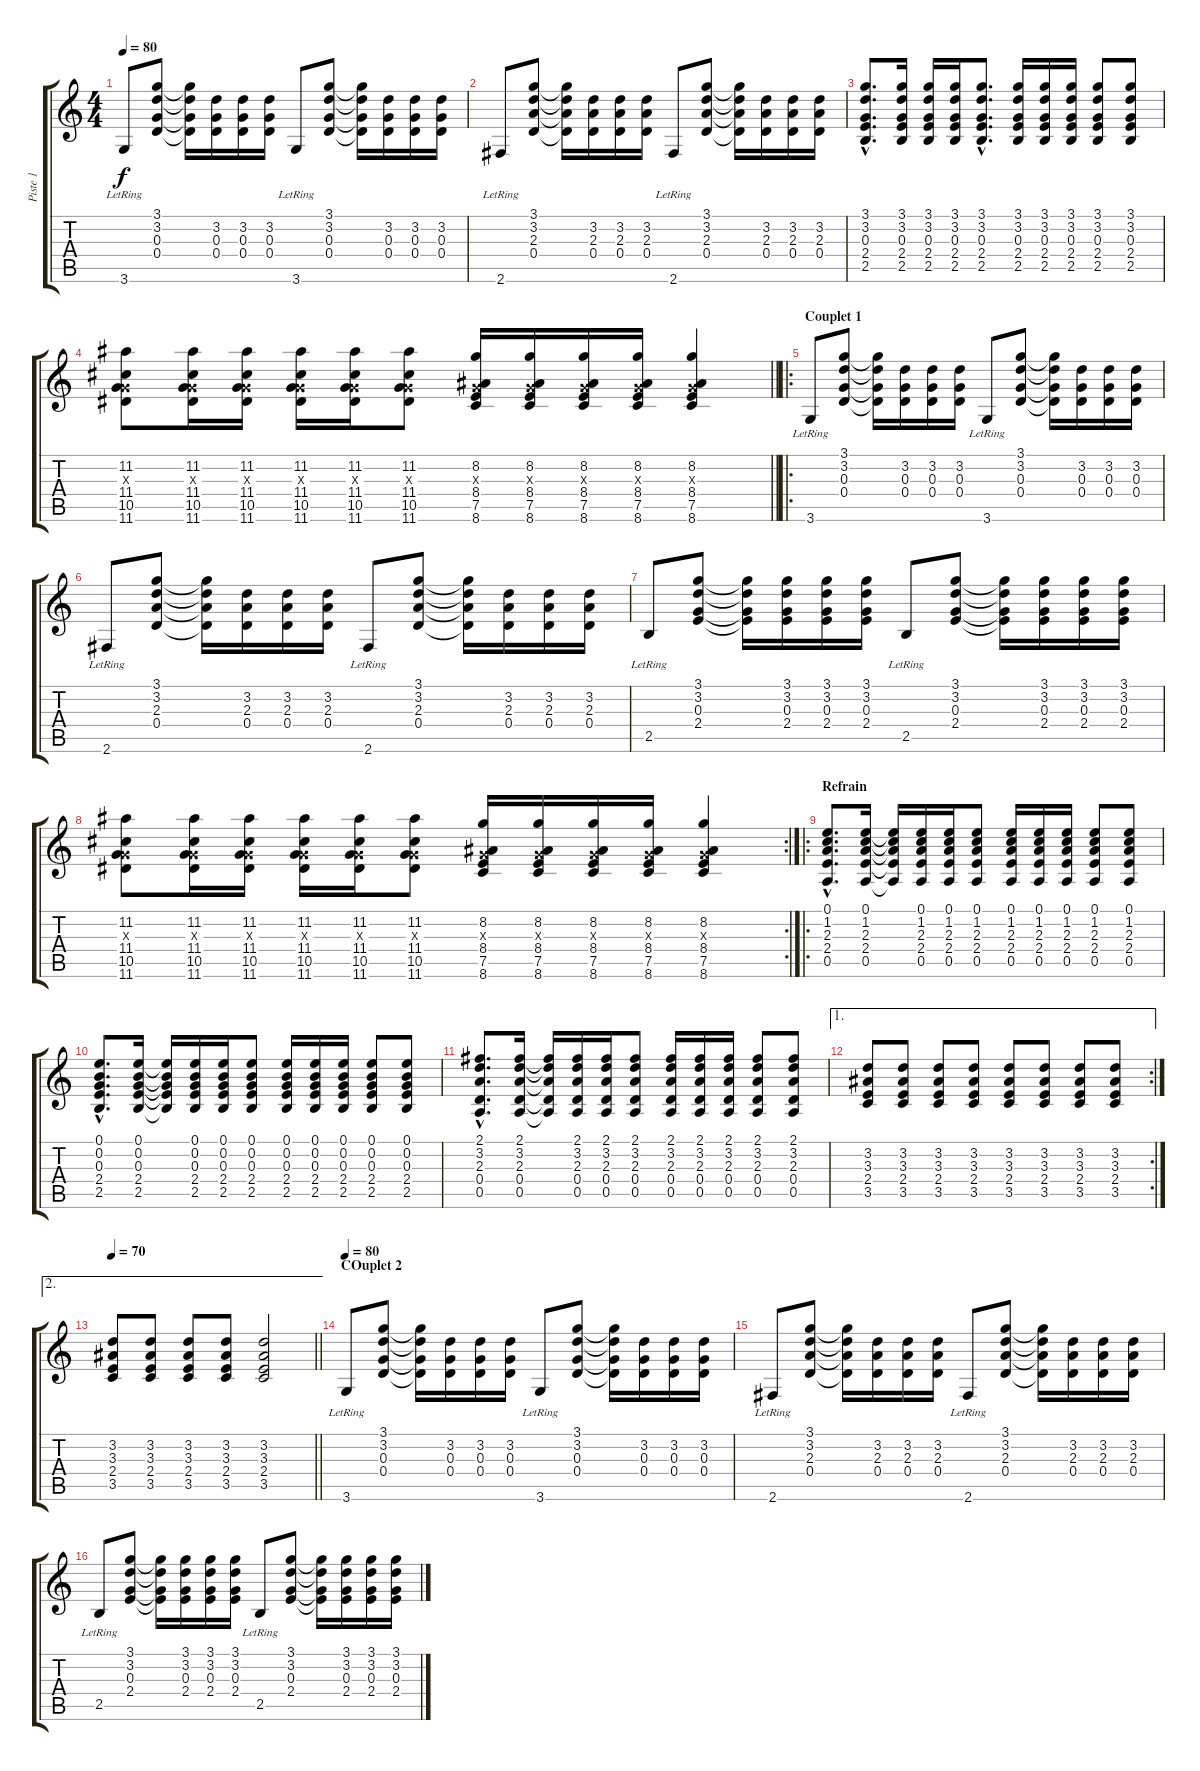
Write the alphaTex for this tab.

\track ("Piste 1" "Piste 1") {instrument acousticguitarnylon}
\staff {score tabs}
\tuning (E4 B3 G3 D3 A2 E2) {hide}
\ts (4 4)
\tempo 80
\clef g2
\ks c
3.6{lr}.8{dy f instrument acousticguitarnylon} (3.1 3.2 0.3 0.4).8 (3.1{t} 3.2{t} 0.3{t} 0.4{t}).16 (3.2 0.3 0.4).16 (3.2 0.3 0.4).16 (3.2 0.3 0.4).16 3.6{lr}.8 (3.1 3.2 0.3 0.4).8 (3.1{t} 3.2{t} 0.3{t} 0.4{t}).16 (3.2 0.3 0.4).16 (3.2 0.3 0.4).16 (3.2 0.3 0.4).16 |
2.6{lr}.8 (3.1 3.2 2.3 0.4).8 (3.1{t} 3.2{t} 2.3{t} 0.4{t}).16 (3.2 2.3 0.4).16 (3.2 2.3 0.4).16 (3.2 2.3 0.4).16 2.6{lr}.8 (3.1 3.2 2.3 0.4).8 (3.1{t} 3.2{t} 2.3{t} 0.4{t}).16 (3.2 2.3 0.4).16 (3.2 2.3 0.4).16 (3.2 2.3 0.4).16 |
(3.1{hac} 3.2{hac} 0.3{hac} 2.4{hac} 2.5{hac}).8{d} (3.1 3.2 0.3 2.4 2.5).16 (3.1 3.2 0.3 2.4 2.5).16 (3.1 3.2 0.3 2.4 2.5).16 (3.1{hac} 3.2{hac} 0.3{hac} 2.4{hac} 2.5{hac}).8{d} (3.1 3.2 0.3 2.4 2.5).16 (3.1 3.2 0.3 2.4 2.5).16 (3.1 3.2 0.3 2.4 2.5).16 (3.1 3.2 0.3 2.4 2.5).8 (3.1 3.2 0.3 2.4 2.5).8 |
\barLineRight lightlight
(11.2 0.3{x} 11.4 10.5 11.6).8 (11.2 0.3{x} 11.4 10.5 11.6).16 (11.2 0.3{x} 11.4 10.5 11.6).16 (11.2 0.3{x} 11.4 10.5 11.6).16 (11.2 0.3{x} 11.4 10.5 11.6).16 (11.2 0.3{x} 11.4 10.5 11.6).8 (8.2 0.3{x} 8.4 7.5 8.6).16 (8.2 0.3{x} 8.4 7.5 8.6).16 (8.2 0.3{x} 8.4 7.5 8.6).16 (8.2 0.3{x} 8.4 7.5 8.6).16 (8.2 0.3{x} 8.4 7.5 8.6).4 |
\ro
\section ("" "Couplet 1")
3.6{lr}.8 (3.1 3.2 0.3 0.4).8 (3.1{t} 3.2{t} 0.3{t} 0.4{t}).16 (3.2 0.3 0.4).16 (3.2 0.3 0.4).16 (3.2 0.3 0.4).16 3.6{lr}.8 (3.1 3.2 0.3 0.4).8 (3.1{t} 3.2{t} 0.3{t} 0.4{t}).16 (3.2 0.3 0.4).16 (3.2 0.3 0.4).16 (3.2 0.3 0.4).16 |
2.6{lr}.8 (3.1 3.2 2.3 0.4).8 (3.1{t} 3.2{t} 2.3{t} 0.4{t}).16 (3.2 2.3 0.4).16 (3.2 2.3 0.4).16 (3.2 2.3 0.4).16 2.6{lr}.8 (3.1 3.2 2.3 0.4).8 (3.1{t} 3.2{t} 2.3{t} 0.4{t}).16 (3.2 2.3 0.4).16 (3.2 2.3 0.4).16 (3.2 2.3 0.4).16 |
2.5{lr}.8 (3.1 3.2 0.3 2.4).8 (3.1{t} 3.2{t} 0.3{t} 2.4{t}).16 (3.1 3.2 0.3 2.4).16 (3.1 3.2 0.3 2.4).16 (3.1 3.2 0.3 2.4).16 2.5{lr}.8 (3.1 3.2 0.3 2.4).8 (3.1{t} 3.2{t} 0.3{t} 2.4{t}).16 (3.1 3.2 0.3 2.4).16 (3.1 3.2 0.3 2.4).16 (3.1 3.2 0.3 2.4).16 |
\rc 2
(11.2 0.3{x} 11.4 10.5 11.6).8 (11.2 0.3{x} 11.4 10.5 11.6).16 (11.2 0.3{x} 11.4 10.5 11.6).16 (11.2 0.3{x} 11.4 10.5 11.6).16 (11.2 0.3{x} 11.4 10.5 11.6).16 (11.2 0.3{x} 11.4 10.5 11.6).8 (8.2 0.3{x} 8.4 7.5 8.6).16 (8.2 0.3{x} 8.4 7.5 8.6).16 (8.2 0.3{x} 8.4 7.5 8.6).16 (8.2 0.3{x} 8.4 7.5 8.6).16 (8.2 0.3{x} 8.4 7.5 8.6).4 |
\ro
\section ("" "Refrain")
(0.1{hac} 1.2{hac} 2.3{hac} 2.4{hac} 0.5{hac}).8{d} (0.1 1.2 2.3 2.4 0.5).16 (0.1{t} 1.2{t} 2.3{t} 2.4{t} 0.5{t}).16 (0.1 1.2 2.3 2.4 0.5).16 (0.1 1.2 2.3 2.4 0.5).16 (0.1 1.2 2.3 2.4 0.5).8 (0.1 1.2 2.3 2.4 0.5).16 (0.1 1.2 2.3 2.4 0.5).16 (0.1 1.2 2.3 2.4 0.5).16 (0.1 1.2 2.3 2.4 0.5).8 (0.1 1.2 2.3 2.4 0.5).8 |
(0.1{hac} 0.2{hac} 0.3{hac} 2.4{hac} 2.5{hac}).8{d} (0.1 0.2 0.3 2.4 2.5).16 (0.1{t} 0.2{t} 0.3{t} 2.4{t} 2.5{t}).16 (0.1 0.2 0.3 2.4 2.5).16 (0.1 0.2 0.3 2.4 2.5).16 (0.1 0.2 0.3 2.4 2.5).8 (0.1 0.2 0.3 2.4 2.5).16 (0.1 0.2 0.3 2.4 2.5).16 (0.1 0.2 0.3 2.4 2.5).16 (0.1 0.2 0.3 2.4 2.5).8 (0.1 0.2 0.3 2.4 2.5).8 |
(2.1{hac} 3.2{hac} 2.3{hac} 0.4{hac} 0.5{hac}).8{d} (2.1 3.2 2.3 0.4 0.5).16 (2.1{t} 3.2{t} 2.3{t} 0.4{t} 0.5{t}).16 (2.1 3.2 2.3 0.4 0.5).16 (2.1 3.2 2.3 0.4 0.5).16 (2.1 3.2 2.3 0.4 0.5).8 (2.1 3.2 2.3 0.4 0.5).16 (2.1 3.2 2.3 0.4 0.5).16 (2.1 3.2 2.3 0.4 0.5).16 (2.1 3.2 2.3 0.4 0.5).8 (2.1 3.2 2.3 0.4 0.5).8 |
\ae 1
\rc 2
(3.2 3.3 2.4 3.5).8 (3.2 3.3 2.4 3.5).8 (3.2 3.3 2.4 3.5).8 (3.2 3.3 2.4 3.5).8 (3.2 3.3 2.4 3.5).8 (3.2 3.3 2.4 3.5).8 (3.2 3.3 2.4 3.5).8 (3.2 3.3 2.4 3.5).8 |
\ae 2
\tempo 70
\barLineRight lightlight
(3.2 3.3 2.4 3.5).8 (3.2 3.3 2.4 3.5).8 (3.2 3.3 2.4 3.5).8 (3.2 3.3 2.4 3.5).8 (3.2 3.3 2.4 3.5).2 |
\section ("" "COuplet 2")
\tempo 80
3.6{lr}.8 (3.1 3.2 0.3 0.4).8 (3.1{t} 3.2{t} 0.3{t} 0.4{t}).16 (3.2 0.3 0.4).16 (3.2 0.3 0.4).16 (3.2 0.3 0.4).16 3.6{lr}.8 (3.1 3.2 0.3 0.4).8 (3.1{t} 3.2{t} 0.3{t} 0.4{t}).16 (3.2 0.3 0.4).16 (3.2 0.3 0.4).16 (3.2 0.3 0.4).16 |
2.6{lr}.8 (3.1 3.2 2.3 0.4).8 (3.1{t} 3.2{t} 2.3{t} 0.4{t}).16 (3.2 2.3 0.4).16 (3.2 2.3 0.4).16 (3.2 2.3 0.4).16 2.6{lr}.8 (3.1 3.2 2.3 0.4).8 (3.1{t} 3.2{t} 2.3{t} 0.4{t}).16 (3.2 2.3 0.4).16 (3.2 2.3 0.4).16 (3.2 2.3 0.4).16 |
2.5{lr}.8 (3.1 3.2 0.3 2.4).8 (3.1{t} 3.2{t} 0.3{t} 2.4{t}).16 (3.1 3.2 0.3 2.4).16 (3.1 3.2 0.3 2.4).16 (3.1 3.2 0.3 2.4).16 2.5{lr}.8 (3.1 3.2 0.3 2.4).8 (3.1{t} 3.2{t} 0.3{t} 2.4{t}).16 (3.1 3.2 0.3 2.4).16 (3.1 3.2 0.3 2.4).16 (3.1 3.2 0.3 2.4).16
